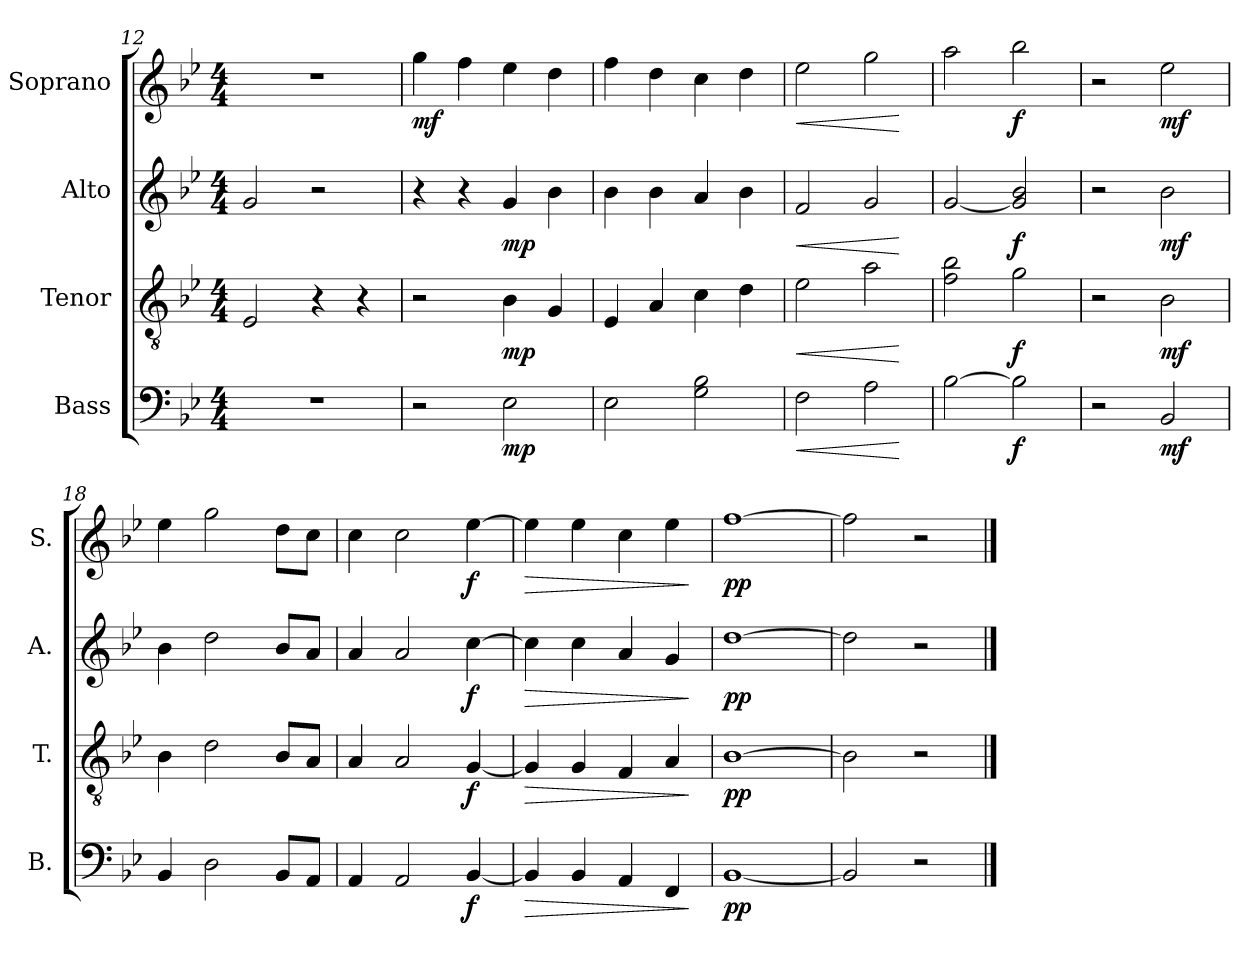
**kern	**dynam	**kern	**dynam	**kern	**dynam	**kern	**dynam
*part4	*part4	*part3	*part3	*part2	*part2	*part1	*part1
*staff4	*staff4	*staff3	*staff3	*staff2	*staff2	*staff1	*staff1
*I"Bass	*	*I"Tenor	*	*I"Alto	*	*I"Soprano	*
*I'B.	*	*I'T.	*	*I'A.	*	*I'S.	*
*clefF4	*	*clefGv2	*	*clefG2	*	*clefG2	*
*k[b-e-]	*	*k[b-e-]	*	*k[b-e-]	*	*k[b-e-]	*
*M4/4	*	*M4/4	*	*M4/4	*	*M4/4	*
=12	=12	=12	=12	=12	=12	=12	=12
1r	.	2E-/	.	2g/	.	1r	.
.	.	4r	.	2r	.	.	.
.	.	4r	.	.	.	.	.
=13	=13	=13	=13	=13	=13	=13	=13
!	!	!	!	!	!	!	!LO:DY:b
2r	.	2r	.	4r	.	4gg\	mf
.	.	.	.	4r	.	4ff\	.
!	!LO:DY:b	!	!LO:DY:b	!	!LO:DY:b	!	!
2E-\	mp	4B-\	mp	4g/	mp	4ee-\	.
.	.	4G/	.	4b-\	.	4dd\	.
=14	=14	=14	=14	=14	=14	=14	=14
2E-\	.	4E-/	.	4b-\	.	4ff\	.
.	.	4A/	.	4b-\	.	4dd\	.
2G\ 2B-\	.	4c\	.	4a/	.	4cc\	.
.	.	4d\	.	4b-\	.	4dd\	.
=15	=15	=15	=15	=15	=15	=15	=15
!	!LO:HP:b	!	!LO:HP:b	!	!LO:HP:b	!	!LO:HP:b
2F\	<	2e-\	<	2f/	<	2ee-\	<
2A\	.	2a\	.	2g/	.	2gg\	.
.	[	.	[	.	[	.	[
=16	=16	=16	=16	=16	=16	=16	=16
[2B-\	.	2f\ 2b-\	.	[2g/	.	2aa\	.
!	!LO:DY:b	!	!LO:DY:b	!	!LO:DY:b	!	!LO:DY:b
2B-\]	f	2g\	f	2g/] 2b-/	f	2bb-\	f
=17	=17	=17	=17	=17	=17	=17	=17
2r	.	2r	.	2r	.	2r	.
!	!LO:DY:b	!	!LO:DY:b	!	!LO:DY:b	!	!LO:DY:b
2BB-/	mf	2B-\	mf	2b-\	mf	2ee-\	mf
!!LO:PB:g=z
=18	=18	=18	=18	=18	=18	=18	=18
4BB-/	.	4B-\	.	4b-\	.	4ee-\	.
2D\	.	2d\	.	2dd\	.	2gg\	.
8BB-/L	.	8B-/L	.	8b-/L	.	8dd\L	.
8AA/J	.	8A/J	.	8a/J	.	8cc\J	.
=19	=19	=19	=19	=19	=19	=19	=19
4AA/	.	4A/	.	4a/	.	4cc\	.
2AA/	.	2A/	.	2a/	.	2cc\	.
!	!LO:DY:b	!	!LO:DY:b	!	!LO:DY:b	!	!LO:DY:b
[4BB-/	f	[4G/	f	[4cc\	f	[4ee-\	f
=20	=20	=20	=20	=20	=20	=20	=20
!	!LO:HP:b	!	!LO:HP:b	!	!LO:HP:b	!	!LO:HP:b
4BB-/]	>	4G/]	>	4cc\]	>	4ee-\]	>
4BB-/	.	4G/	.	4cc\	.	4ee-\	.
4AA/	.	4F/	.	4a/	.	4cc\	.
4FF/	.	4A/	.	4g/	.	4ee-\	.
.	]	.	]	.	]	.	]
=21	=21	=21	=21	=21	=21	=21	=21
!	!LO:DY:b	!	!LO:DY:b	!	!LO:DY:b	!	!LO:DY:b
[1BB-	pp	[1B-	pp	[1dd	pp	[1ff	pp
=22	=22	=22	=22	=22	=22	=22	=22
2BB-/]	.	2B-\]	.	2dd\]	.	2ff\]	.
2r	.	2r	.	2r	.	2r	.
==	==	==	==	==	==	==	==
*-	*-	*-	*-	*-	*-	*-	*-
